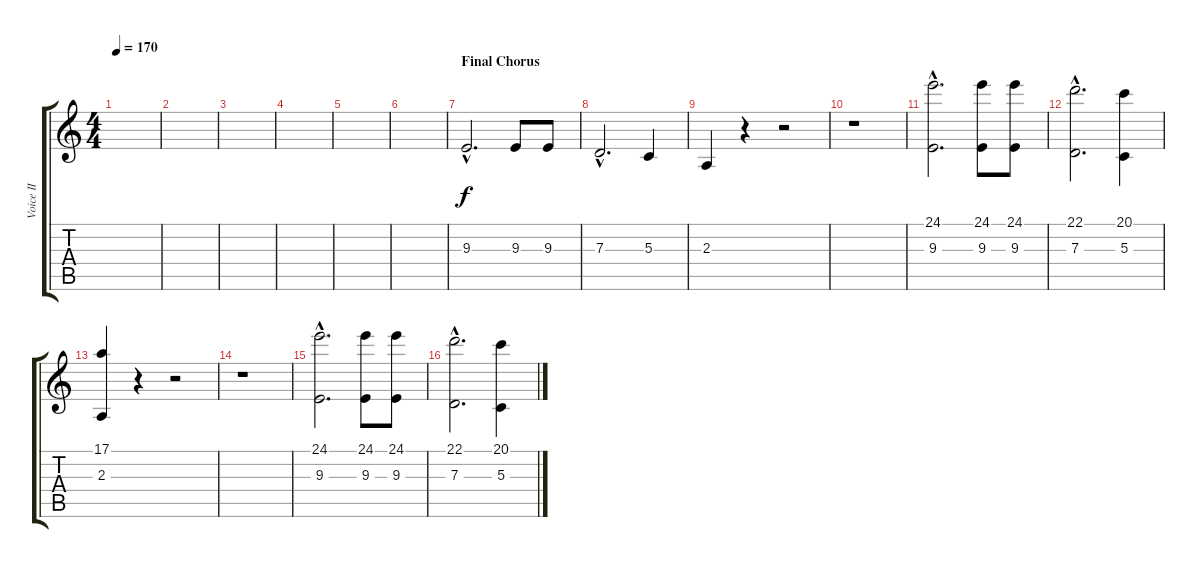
\track ("Voice II" "Voice II") {instrument lead6voice}
\staff {score tabs}
\tuning (E4 B3 G3 D3 A2 E2) {hide}
\ts (4 4)
\tempo 170
\clef g2
\ks c
|
|
|
|
|
|
\section ("" "Final Chorus")
9.3{hac}.2{d} 9.3.8 9.3.8 |
7.3{hac}.2{d} 5.3.4 |
2.3.4 r.4 r.2 |
r.1 |
(24.1{hac} 9.3{hac}).2{d} (24.1 9.3).8 (24.1 9.3).8 |
(22.1{hac} 7.3{hac}).2{d} (20.1 5.3).4 |
(17.1 2.3).4 r.4 r.2 |
r.1 |
(24.1{hac} 9.3{hac}).2{d} (24.1 9.3).8 (24.1 9.3).8 |
(22.1{hac} 7.3{hac}).2{d} (20.1 5.3).4
